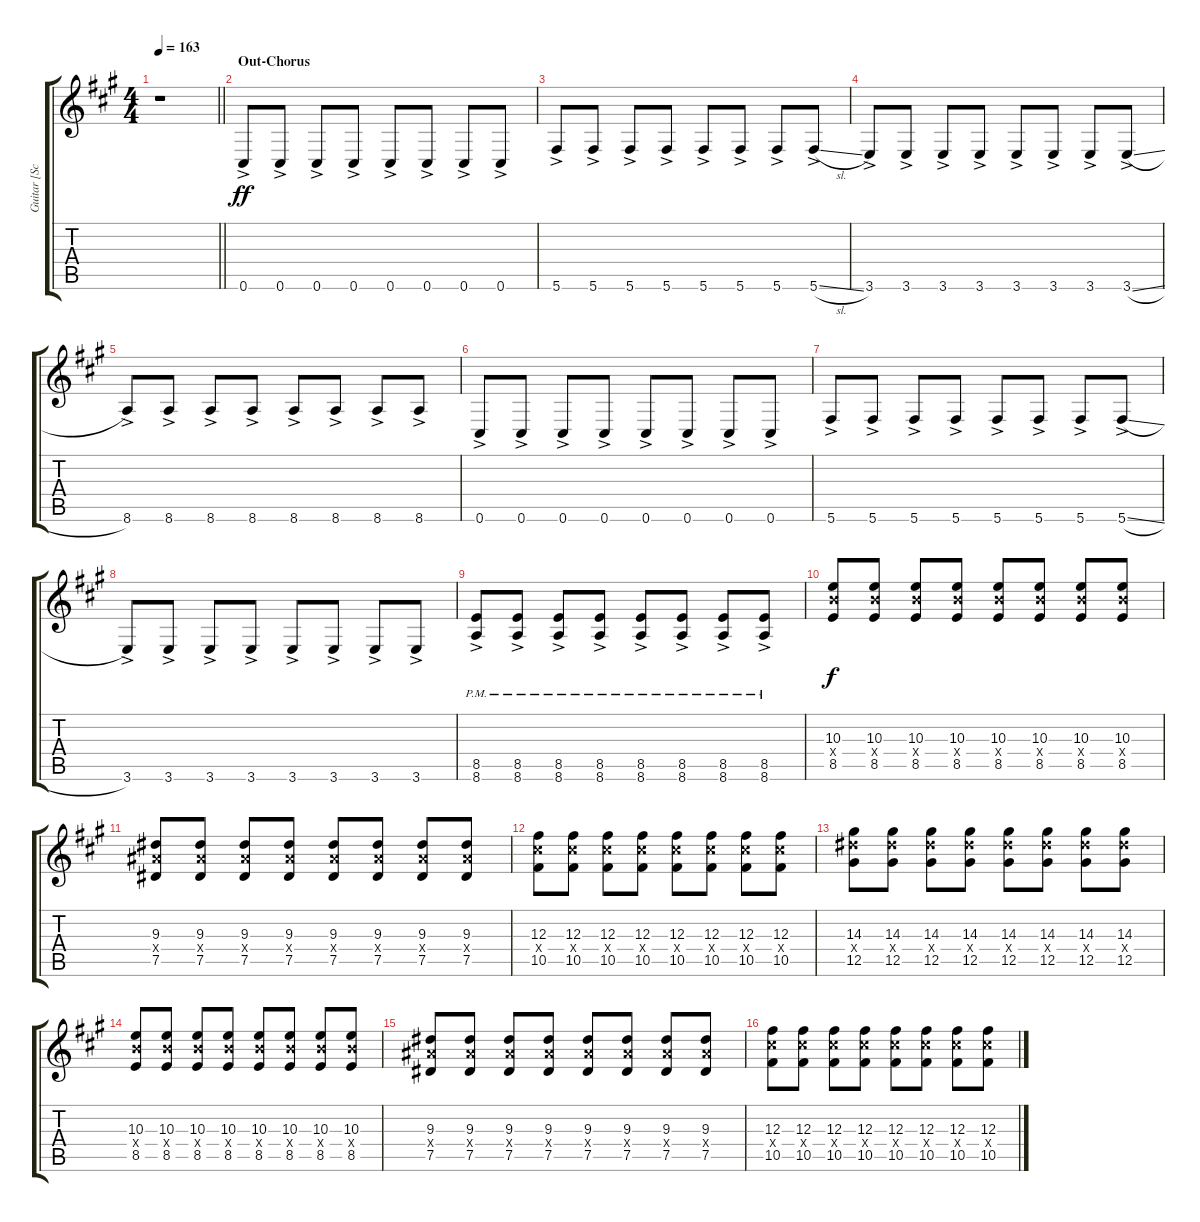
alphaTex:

\track ("Guitar [Scott Henry]" "Guitar [Sc") {instrument distortionguitar}
\staff {score tabs}
\tuning (B3 Bb3 Gb3 Db3 Ab2 Db2) {hide}
\ts (4 4)
\tempo 163
\clef g2
\barLineRight lightlight
\ks a
r.1{dy f} |
\section ("" "Out-Chorus")
0.6{ac}.8{dy ff} 0.6{ac}.8 0.6{ac}.8 0.6{ac}.8 0.6{ac}.8 0.6{ac}.8 0.6{ac}.8 0.6{ac}.8 |
5.6{ac}.8 5.6{ac}.8 5.6{ac}.8 5.6{ac}.8 5.6{ac}.8 5.6{ac}.8 5.6{ac}.8 5.6{sl ac}.8 |
3.6{ac}.8 3.6{ac}.8 3.6{ac}.8 3.6{ac}.8 3.6{ac}.8 3.6{ac}.8 3.6{ac}.8 3.6{sl ac}.8 |
8.6{ac}.8 8.6{ac}.8 8.6{ac}.8 8.6{ac}.8 8.6{ac}.8 8.6{ac}.8 8.6{ac}.8 8.6{ac}.8 |
0.6{ac}.8 0.6{ac}.8 0.6{ac}.8 0.6{ac}.8 0.6{ac}.8 0.6{ac}.8 0.6{ac}.8 0.6{ac}.8 |
5.6{ac}.8 5.6{ac}.8 5.6{ac}.8 5.6{ac}.8 5.6{ac}.8 5.6{ac}.8 5.6{ac}.8 5.6{sl ac}.8 |
3.6{ac}.8 3.6{ac}.8 3.6{ac}.8 3.6{ac}.8 3.6{ac}.8 3.6{ac}.8 3.6{ac}.8 3.6{ac}.8 |
(8.5{ac pm} 8.6{ac pm}).8 (8.5{ac pm} 8.6{ac pm}).8 (8.5{ac pm} 8.6{ac pm}).8 (8.5{ac pm} 8.6{ac pm}).8 (8.5{ac pm} 8.6{ac pm}).8 (8.5{ac pm} 8.6{ac pm}).8 (8.5{ac pm} 8.6{ac pm}).8 (8.5{ac pm} 8.6{ac pm}).8 |
(10.3 10.4{x} 8.5).8{dy f} (10.3 10.4{x} 8.5).8 (10.3 10.4{x} 8.5).8 (10.3 10.4{x} 8.5).8 (10.3 10.4{x} 8.5).8 (10.3 10.4{x} 8.5).8 (10.3 10.4{x} 8.5).8 (10.3 10.4{x} 8.5).8 |
(9.3 9.4{x} 7.5).8 (9.3 9.4{x} 7.5).8 (9.3 9.4{x} 7.5).8 (9.3 9.4{x} 7.5).8 (9.3 9.4{x} 7.5).8 (9.3 9.4{x} 7.5).8 (9.3 9.4{x} 7.5).8 (9.3 9.4{x} 7.5).8 |
(12.3 12.4{x} 10.5).8 (12.3 12.4{x} 10.5).8 (12.3 12.4{x} 10.5).8 (12.3 12.4{x} 10.5).8 (12.3 12.4{x} 10.5).8 (12.3 12.4{x} 10.5).8 (12.3 12.4{x} 10.5).8 (12.3 12.4{x} 10.5).8 |
(14.3 14.4{x} 12.5).8 (14.3 14.4{x} 12.5).8 (14.3 14.4{x} 12.5).8 (14.3 14.4{x} 12.5).8 (14.3 14.4{x} 12.5).8 (14.3 14.4{x} 12.5).8 (14.3 14.4{x} 12.5).8 (14.3 14.4{x} 12.5).8 |
(10.3 10.4{x} 8.5).8 (10.3 10.4{x} 8.5).8 (10.3 10.4{x} 8.5).8 (10.3 10.4{x} 8.5).8 (10.3 10.4{x} 8.5).8 (10.3 10.4{x} 8.5).8 (10.3 10.4{x} 8.5).8 (10.3 10.4{x} 8.5).8 |
(9.3 9.4{x} 7.5).8 (9.3 9.4{x} 7.5).8 (9.3 9.4{x} 7.5).8 (9.3 9.4{x} 7.5).8 (9.3 9.4{x} 7.5).8 (9.3 9.4{x} 7.5).8 (9.3 9.4{x} 7.5).8 (9.3 9.4{x} 7.5).8 |
(12.3 12.4{x} 10.5).8 (12.3 12.4{x} 10.5).8 (12.3 12.4{x} 10.5).8 (12.3 12.4{x} 10.5).8 (12.3 12.4{x} 10.5).8 (12.3 12.4{x} 10.5).8 (12.3 12.4{x} 10.5).8 (12.3 12.4{x} 10.5).8
